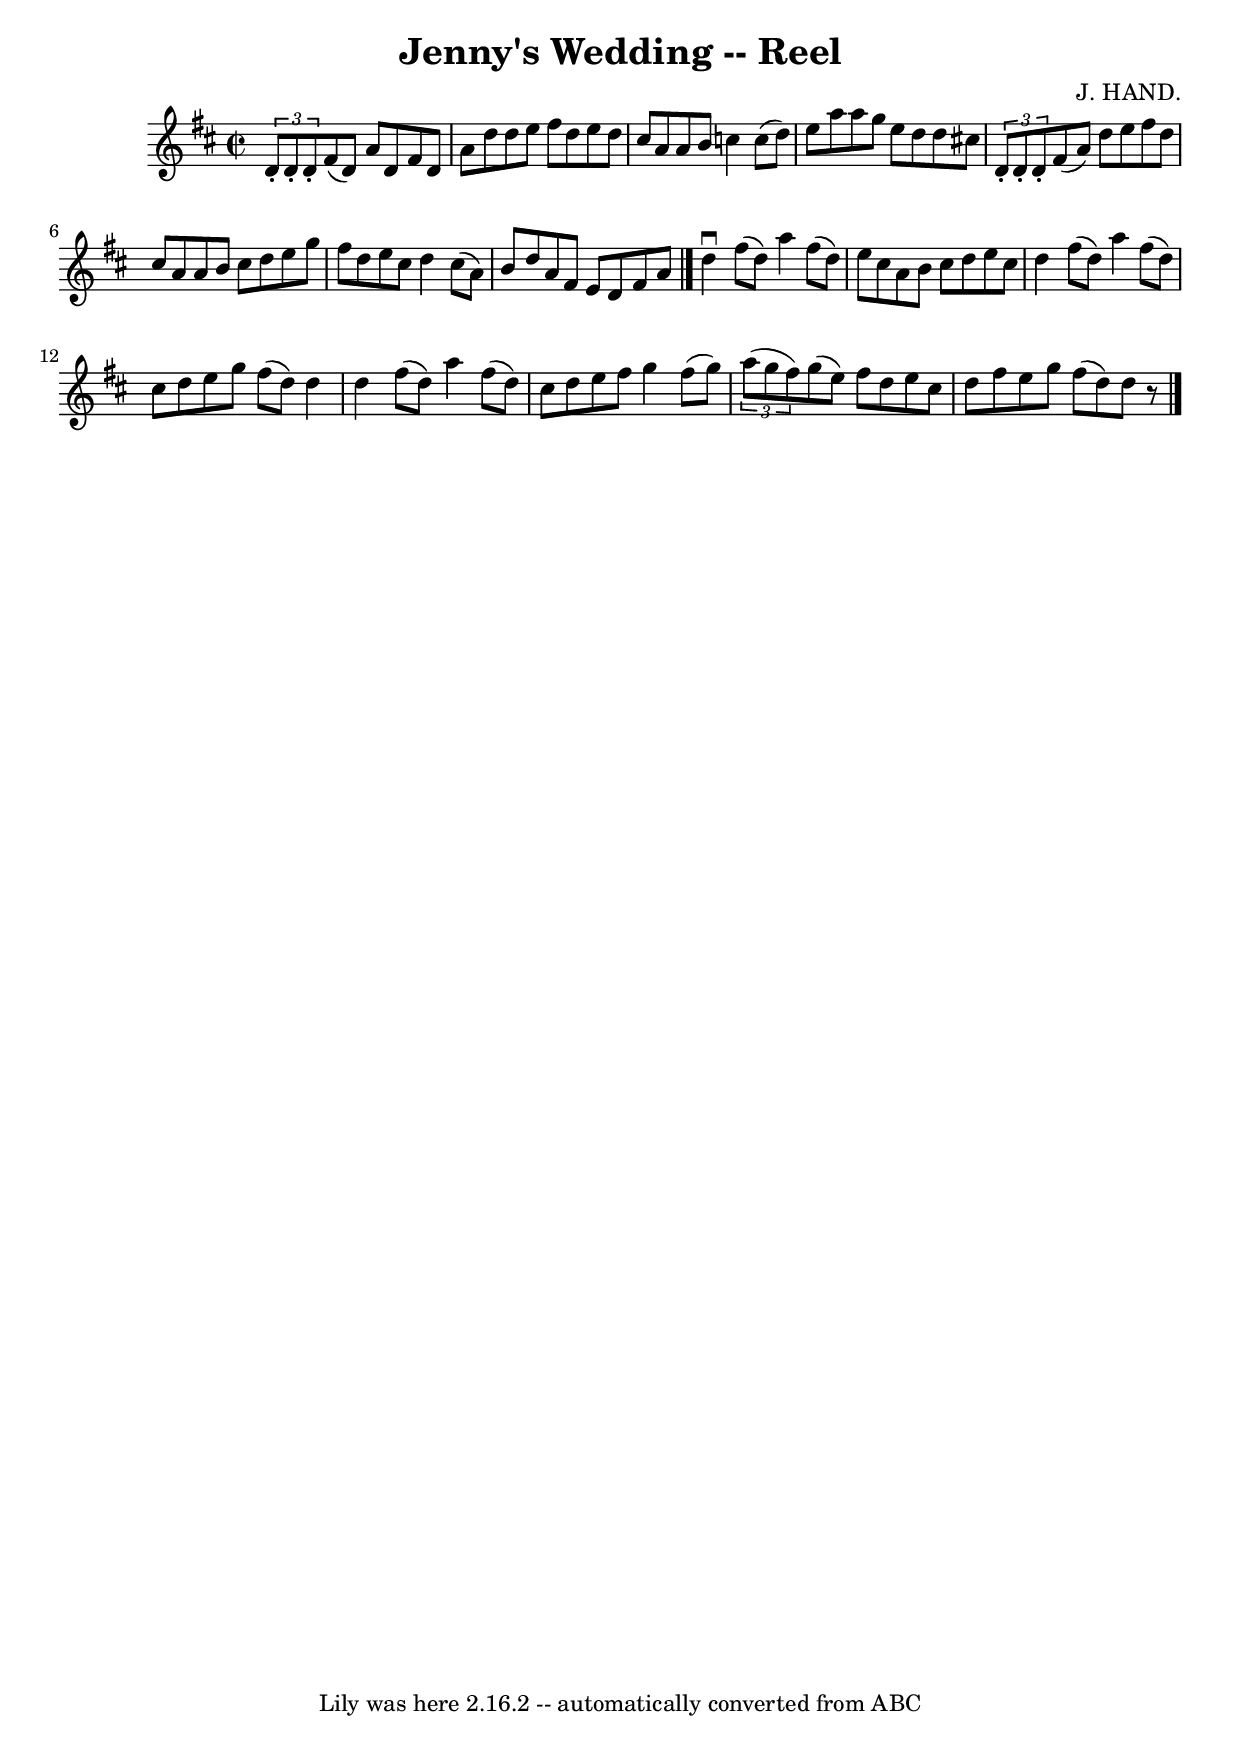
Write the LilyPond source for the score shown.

\version "2.16.2"
\include "Mammoth.ily"
\header {
  %% book = "Ryan's Mammoth Collection"
  composer = "J. HAND."
  crossRefNumber = "1"
  footnotes = "\\\\222"
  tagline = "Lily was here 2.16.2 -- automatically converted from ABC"
  title = "Jenny's Wedding -- Reel"

}
voicedefault =  {


  \override Staff.TimeSignature #'style = #'C
  \time 2/2 
  \key d \major     \times 2/3 { d'8 -. d'8 -. d'8 -. 
			       } fis'8 
  (d'8) a'8 d'8 fis'8 d'8    |
  a'8 d''8 d''8    
  e''8 fis''8 d''8 e''8 d''8    |
  cis''8 a'8 a'8    
  b'8 c''4 c''8 (d''8)   |
  e''8 a''8 a''8 g''8    
  e''8 d''8 d''8 cis''!8    |
  \times 2/3 { d'8 -. d'8 -.  
	       d'8 -. 
	     } fis'8 (a'8) d''8 e''8 fis''8 d''8    |
  
  cis''8 a'8 a'8 b'8 cis''8 d''8 e''8 g''8    |
  
  fis''8 d''8 e''8 cis''8 d''4 cis''8 (a'8)   |
  b'8 
  d''8 a'8 fis'8 e'8 d'8 fis'8 a'8    \bar "|." d''4 
  ^\downbow fis''8 (d''8) a''4 fis''8 (d''8)   |
  e''8 
  cis''8 a'8 b'8 cis''8 d''8 e''8 cis''8    |
  d''4  
  fis''8 (d''8) a''4 fis''8 (d''8)   |
  cis''8 d''8 
  e''8 g''8 fis''8 (d''8) d''4    |
  d''4 fis''8 (
  d''8) a''4 fis''8 (d''8)   |
  cis''8 d''8 e''8    
  fis''8 g''4 fis''8 (g''8)   |
  \times 2/3 { a''8 (g''8 
	       fis''8) 
	     } g''8 (e''8) fis''8 d''8 e''8 cis''8    
  |
  d''8 fis''8 e''8 g''8 fis''8 (d''8) d''8    r8   
  \bar "|."   

}

\score{
  <<

    \context Staff="default"
    {
      \voicedefault 
      
    }

  >>
  \layout {
    
  }
  \midi {
  }

}
